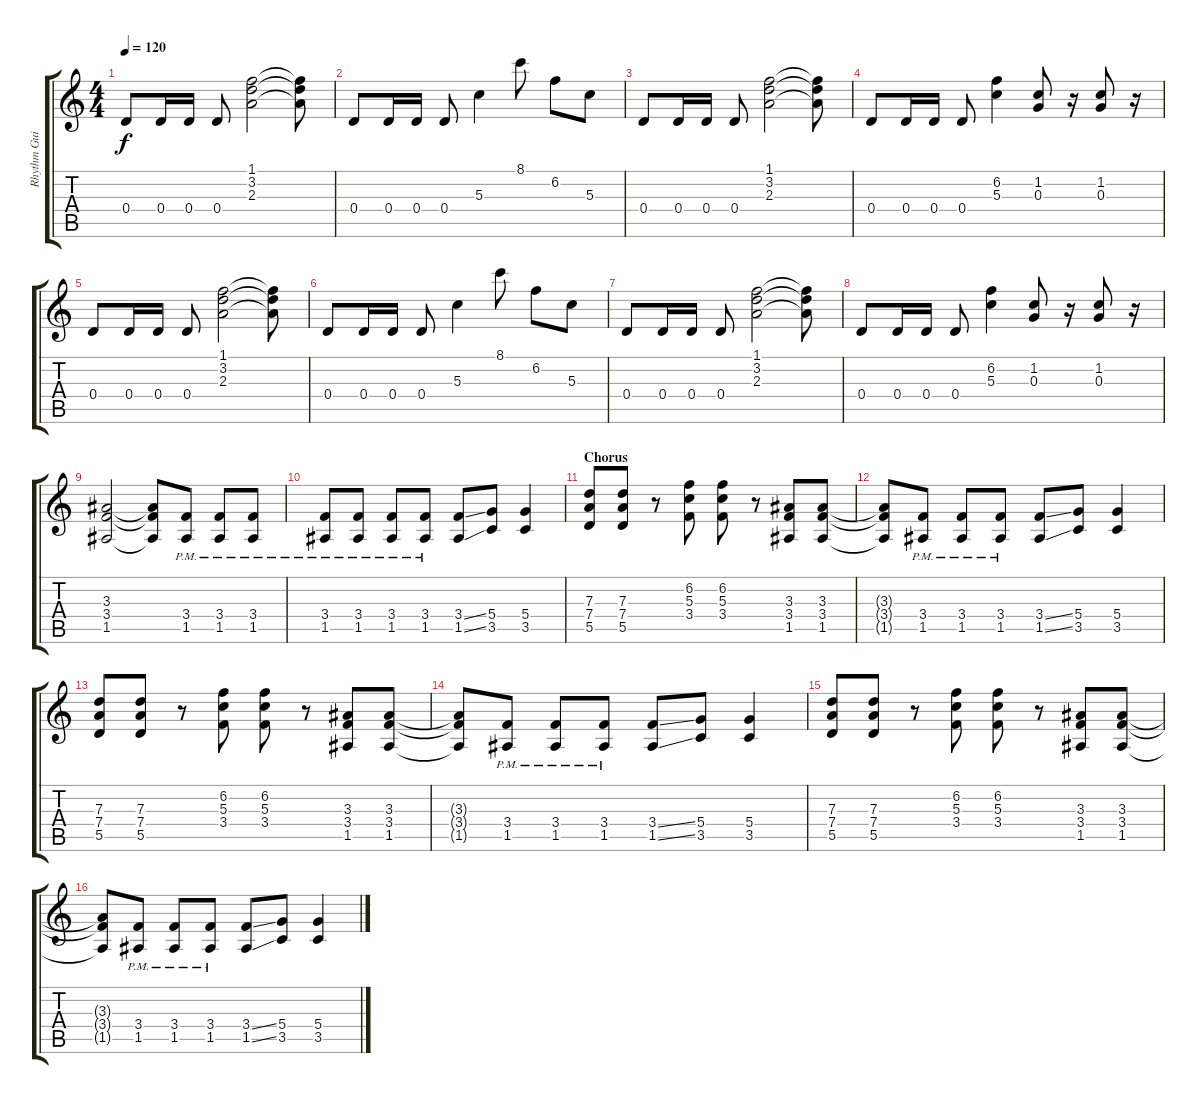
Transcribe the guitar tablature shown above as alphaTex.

\track ("Rhythm Guitar" "Rhythm Gui") {instrument distortionguitar}
\staff {score tabs}
\tuning (E4 B3 G3 D3 A2 E2) {hide}
\ts (4 4)
\tempo 120
\clef g2
\ks c
0.4.8{dy f} 0.4.16 0.4.16 0.4.8 (1.1 3.2 2.3).2 (1.1{t} 3.2{t} 2.3{t}).8 |
0.4.8 0.4.16 0.4.16 0.4.8 5.3.4 8.1.8 6.2.8 5.3.8 |
0.4.8 0.4.16 0.4.16 0.4.8 (1.1 3.2 2.3).2 (1.1{t} 3.2{t} 2.3{t}).8 |
0.4.8 0.4.16 0.4.16 0.4.8 (6.2 5.3).4 (1.2 0.3).8 r.16 (1.2 0.3).8 r.16 |
0.4.8 0.4.16 0.4.16 0.4.8 (1.1 3.2 2.3).2 (1.1{t} 3.2{t} 2.3{t}).8 |
0.4.8 0.4.16 0.4.16 0.4.8 5.3.4 8.1.8 6.2.8 5.3.8 |
0.4.8 0.4.16 0.4.16 0.4.8 (1.1 3.2 2.3).2 (1.1{t} 3.2{t} 2.3{t}).8 |
0.4.8 0.4.16 0.4.16 0.4.8 (6.2 5.3).4 (1.2 0.3).8 r.16 (1.2 0.3).8 r.16 |
(3.3 3.4 1.5).2{instrument distortionguitar} (3.3{t} 3.4{t} 1.5{t}).8 (3.4 1.5{pm}).8 (3.4 1.5{pm}).8 (3.4 1.5{pm}).8 |
(3.4 1.5{pm}).8 (3.4 1.5{pm}).8 (3.4 1.5{pm}).8 (3.4 1.5{pm}).8 (3.4{ss} 1.5{ss}).8 (5.4 3.5).8 (5.4 3.5).4 |
\section ("" "Chorus")
(7.3 7.4 5.5).8 (7.3 7.4 5.5).8 r.8 (6.2 5.3 3.4).8 (6.2 5.3 3.4).8 r.8 (3.3 3.4 1.5).8 (3.3 3.4 1.5).8 |
(3.3{t} 3.4{t} 1.5{t}).8 (3.4 1.5{pm}).8 (3.4 1.5{pm}).8 (3.4 1.5{pm}).8 (3.4{ss} 1.5{ss}).8 (5.4 3.5).8 (5.4 3.5).4 |
(7.3 7.4 5.5).8 (7.3 7.4 5.5).8 r.8 (6.2 5.3 3.4).8 (6.2 5.3 3.4).8 r.8 (3.3 3.4 1.5).8 (3.3 3.4 1.5).8 |
(3.3{t} 3.4{t} 1.5{t}).8 (3.4 1.5{pm}).8 (3.4 1.5{pm}).8 (3.4 1.5{pm}).8 (3.4{ss} 1.5{ss}).8 (5.4 3.5).8 (5.4 3.5).4 |
(7.3 7.4 5.5).8 (7.3 7.4 5.5).8 r.8 (6.2 5.3 3.4).8 (6.2 5.3 3.4).8 r.8 (3.3 3.4 1.5).8 (3.3 3.4 1.5).8 |
(3.3{t} 3.4{t} 1.5{t}).8 (3.4 1.5{pm}).8 (3.4 1.5{pm}).8 (3.4 1.5{pm}).8 (3.4{ss} 1.5{ss}).8 (5.4 3.5).8 (5.4 3.5).4
